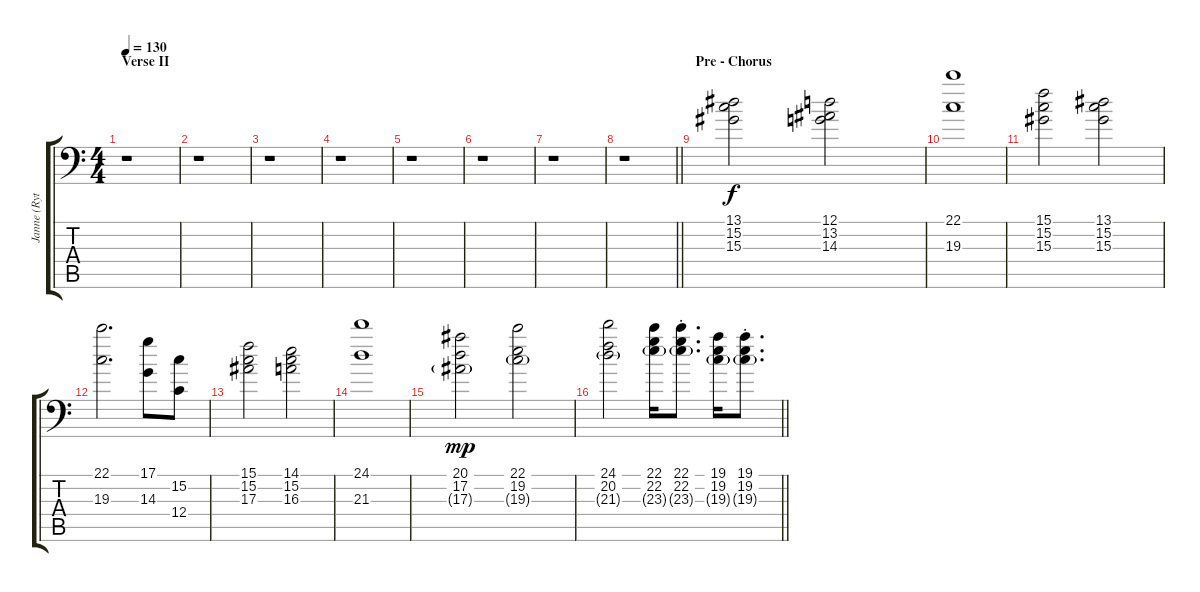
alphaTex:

\track ("Janne (Rythm II)" "Janne (Ryt") {instrument synthbass2}
\staff {score tabs}
\tuning (D3 A2 F2 C2 G1 C1) {hide}
\ts (4 4)
\section ("" "Verse II")
\tempo 130
\clef f4
\ks c
r.1{dy f} |
r.1 |
r.1 |
r.1 |
r.1 |
r.1 |
r.1 |
\barLineRight lightlight
r.1 |
\section ("" "Pre - Chorus")
(13.1 15.2 15.3).2{volume 5 balance 8 instrument stringensemble1} (12.1 13.2 14.3).2 |
(22.1 19.3).1{volume 3 instrument stringensemble1} |
(15.1 15.2 15.3).2{volume 5} (13.1 15.2 15.3).2 |
(22.1 19.3).2{d volume 3 instrument stringensemble1} (17.1 14.3).8 (15.2 12.4).8 |
(15.1 15.2 17.3).2{volume 5 instrument stringensemble1} (14.1 15.2 16.3).2 |
(24.1 21.3).1{volume 3 instrument stringensemble1} |
(20.1 17.2 17.3{g}).2{dy mp volume 6} (22.1 19.2 19.3{g}).2 |
\barLineRight lightlight
(24.1 20.2 21.3{g}).2 (22.1 22.2 23.3{g}).16 (22.1{st} 22.2{st} 23.3{g st}).8{d} (19.1 19.2 19.3{g}).16 (19.1{st} 19.2{st} 19.3{g st}).8{d}
